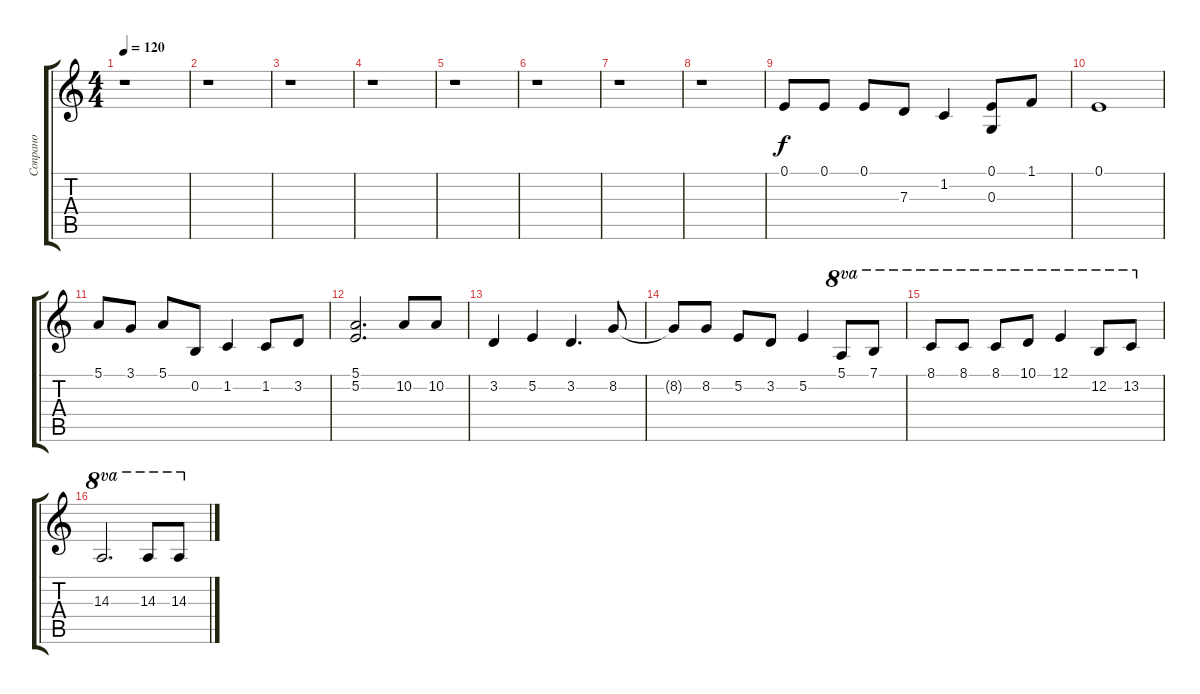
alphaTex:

\track ("Сопрано" "Сопрано") {instrument acousticgrandpiano}
\staff {score tabs}
\tuning (E4 B3 G3 D3 A2 E2) {hide}
\ts (4 4)
\tempo 120
\clef g2
\ks c
r.1{dy f} |
r.1 |
r.1 |
r.1 |
r.1 |
r.1 |
r.1 |
r.1 |
0.1.8 0.1.8 0.1.8 7.3.8 1.2.4 (0.1 0.3).8 1.1.8 |
0.1.1 |
5.1.8 3.1.8 5.1.8 0.2.8 1.2.4 1.2.8 3.2.8 |
(5.1 5.2).2{d} 10.2.8 10.2.8 |
3.2.4 5.2.4 3.2.4{d} 8.2.8 |
8.2{t}.8 8.2.8 5.2.8 3.2.8 5.2.4 5.1.8{ot 8va} 7.1.8{ot 8va} |
8.1.8{ot 8va} 8.1.8{ot 8va} 8.1.8{ot 8va} 10.1.8{ot 8va} 12.1.4{ot 8va} 12.2.8{ot 8va} 13.2.8{ot 8va} |
14.3.2{d ot 8va} 14.3.8{ot 8va} 14.3.8{ot 8va}
